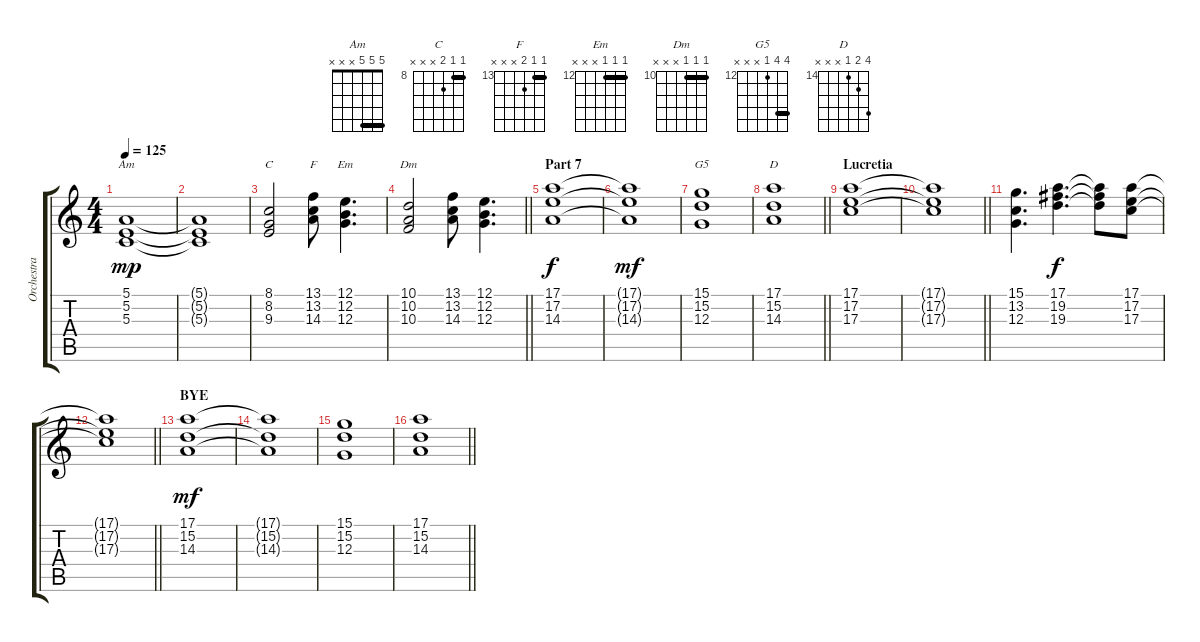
\track ("Orchestra" "Orchestra") {instrument stringensemble1}
\staff {score tabs}
\tuning (E4 B3 G3 D3 A2 E2) {hide}
\chord ("Am" 5 5 5 x x x) {barre 5}
\chord ("C" 8 8 9 x x x) {firstfret 8 barre 8}
\chord ("F" 13 13 14 x x x) {firstfret 13 barre 13}
\chord ("Em" 12 12 12 x x x) {firstfret 12 barre 12}
\chord ("Dm" 10 10 10 x x x) {firstfret 10 barre 10}
\chord ("G5" 15 15 12 x x x) {firstfret 12 barre 15}
\chord ("D" 17 15 14 x x x) {firstfret 14}
\ts (4 4)
\tempo 125
\clef g2
\ks c
(5.1 5.2 5.3).1{ch "Am" dy mp} |
(5.1{t} 5.2{t} 5.3{t}).1 |
(8.1 8.2 9.3).2{ch "C"} (13.1 13.2 14.3).8{ch "F"} (12.1 12.2 12.3).4{d ch "Em"} |
\barLineRight lightlight
(10.1 10.2 10.3).2{ch "Dm"} (13.1 13.2 14.3).8 (12.1 12.2 12.3).4{d} |
\section ("" "Part 7")
(17.1 17.2 14.3).1{dy f} |
(17.1{t} 17.2{t} 14.3{t}).1{dy mf} |
(15.1 15.2 12.3).1{ch "G5"} |
\barLineRight lightlight
(17.1 15.2 14.3).1{ch "D"} |
\section ("" "Lucretia")
(17.1 17.2 17.3).1 |
\barLineRight lightlight
(17.1{t} 17.2{t} 17.3{t}).1 |
(15.1 13.2 12.3).4{d} (17.1 19.2 19.3).4{d dy f} (17.1{t} 19.2{t} 19.3{t}).8 (17.1 17.2 17.3).8 |
\barLineRight lightlight
(17.1{t} 17.2{t} 17.3{t}).1 |
\section ("" "BYE")
(17.1 15.2 14.3).1{dy mf} |
(17.1{t} 15.2{t} 14.3{t}).1 |
(15.1 15.2 12.3).1 |
\barLineRight lightlight
(17.1 15.2 14.3).1
